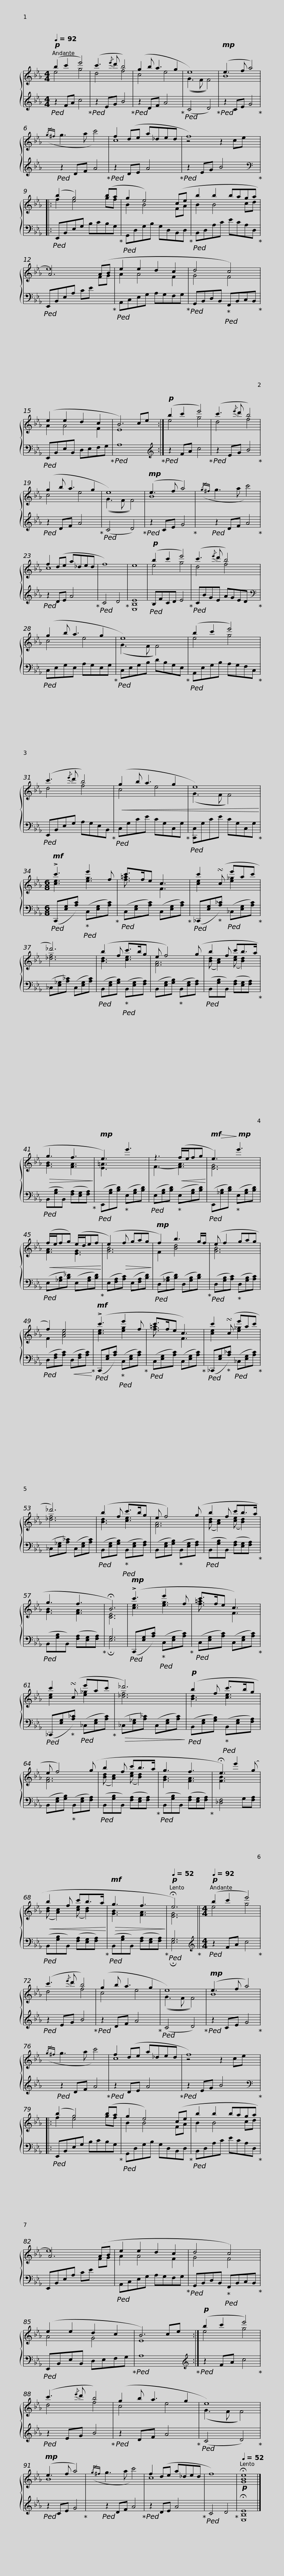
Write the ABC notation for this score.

X:1
%%score { ( 1 2 4 ) | ( 3 5 ) }
L:1/8
Q:1/4=92
M:4/4
I:linebreak $
K:Eb
V:1 treble
V:2 treble
V:4 treble
V:3 treble
V:5 treble
V:1
!p! (b2 c'2 e'4) | (c'3{/e'} d' b4) | (g2 b a3 g2 | e8) |$!mp! (e3 f a4) | %5
({/g^f} g3 a c'4) | f2 (de a_ded | f8) |:$ (b2 g4) (ba | g2 e4) (ce | %10
 b2 b2 baga | A6) (AB |$ e2 e2 d2 c2 | d4 c4) | (e2 e2 d2 c2 | %15
 B6) ce :|$!p! (b2 c'2 e'4) | (c'3{/e'} d' b4) | (g2 b a3 g2 | e8) |$ %20
!mp! (e3 f a4) |({/g^f} g3 a c'4) | f2 (de a_ded | f8) | e8 |$ %25
!p! (b2 c'2 e'4) | (c'3{/e'} d' b4) | (g2 b a3 g2 | e8) |$ (b2 c'2 e'4) | %30
 (c'3{/e'} d' b4) |!<(! (g2 b a3 g2 | e8)!<)! |$[M:6/8]!mf! !>!c'3 e'2 f | c'>fe c3 | %35
 c'2 (!turn!c e'ac' | _d'6) |$ (b2 f c'>bg | e f4) (g | b2 f c'b>a | %40
!>(! g3 f3!>)! |$!mp! e3) e'3 | z3!<(! (f/e/fg!<)! |!mf!!>(! e3)!>)!!mp! e'3 |!<(! (f/e/fg) (e/d/ef!<)! |$ %45
 (e2)!>(! f gag!>)! |!mp! f2) b3 g/f/ | (e f2 gag | f2) e4 |$!mf! (!>!c'3 e'2 f | %50
 c'>fe c3) | c'2 (!turn!c e'ac' | _d'6) |$ (b2 f c'>bg | e f4) (g | %55
 b2 f c'b>a | g3 f3 | !fermata!B6) |$!mp! (!>!c'3 e'2 f | c'>fe c3) | %60
 c'2 (!turn!c e'ac' | _d'6) |$!p! (b2 f c'>bg | e f4) (g | b2 f c'b>a | %65
 g3 f3 |$ !fermata!e3) e'2 (g |!<(! b2 f c'b>a!<)! |!mf!!>(! g3 f3!>)! |[Q:1/4=52]!p! !fermata!e6) ||$ %70
[M:4/4][Q:1/4=92]!p! (b2 c'2 e'4) | (c'3{/e'} d' b4) | (g2 b a3 g2 | e8) |$!mp! (e3 f a4) | %75
({/g^f} g3 a c'4) | f2 (de a_ded | f8) |:$ (b2 g4) (ba | g2 e4) (ce | %80
 b2 b2 baga | A6) (AB |$ e2 e2 d2 c2 | d4 c4) | (e2 e2 d2 c2 | %85
 B6) ce :|$!p! (b2 c'2 e'4) | (c'3{/e'} d' b4) | (g2 b a3 g2 | e8) |$ %90
!mp! (e3 f a4) |({/g^f} g3 a c'4) | f2 (de a_ded | f8) |[Q:1/4=52]!p! !fermata![GBe]8 |] %95
V:2
 e4 g4 | d4 f4 | c4 e4 | ((G3 F F4)) |$ B8 | %5
 x8 | c8 | z4 z2 ce |:$ f2 e4 gf | B2 B4 FA | %10
 B2 B4 cd | e8 |$ A2 A4 F2 | G4 F4 | A2 A4 F2 | %15
 E8 :|$ e4 g4 | d4 f4 | c4 e4 | ((G3 F F4)) |$ %20
 B8 | x8 | c8 | x8 | x8 |$ %25
 e4 g4 | d4 f4 | c4 e4 | ((G3 F F4)) |$ e4 g4 | %30
 d4 f4 | c4 e4 | ((G3 F F4)) |$[M:6/8] [ce]3 [eg]3 | [f=a]3/2 x3/2 F3 | %35
 [ce]2 x [e_g]2 x | [_df]6 |$ [Bd]3 [ce]3 | [FA]6 | ([Bd] [Ac]2) ([ce] [Bd]2) | %40
 [GB]3 [FA]3 |$ [E=A]3 x3 | F3- [FA]3 | [EG]6 | [FA]3 [EG]3 |$ %45
 [GB]6 | F2 [Bd]4 | [GB]6 | F2 [Ac]4 |$ [ce]3 [eg]2 x | %50
 [f=a]3/2 x3/2 F3 | [ce]2 x [e_g]2 x | [_df]6 |$ [Bd]3 [ce]3 | [FA]6 | %55
 ([Bd] [Ac]2) ([ce] [Bd]2) | [GB]3 [FA]3 | [CE]6 |$ [ce]3 [eg]3 | [f=a]3/2 x3/2 F3 | %60
 [ce]2 x [e_g]2 x | [_df]6 |$ [Bd]3 [ce]3 | [FA]6 | ([Bd] [Ac]2) ([ce] [Bd]2) | %65
 [GB]3 [FA]3 |$ [FB]3 x3 | ([Bd] [Ac]2) ([ce] [Bd]2) | [GB]3 [FA]3 | [EG]6 ||$ %70
[M:4/4] e4 g4 | d4 f4 | c4 e4 | ((G3 F F4)) |$ B8 | %75
 x8 | c8 | z4 z2 ce |:$ f2 e4 gf | B2 B4 FA | %80
 B2 B4 cd | e8 |$ A2 A4 F2 | G4 F4 | A4 G4 | %85
 E8 :|$ e4 g4 | d4 f4 | c4 e4 | ((G3 F F4)) |$ %90
 B8 | x8 | c8 | x8 | x8 |] %95
V:3
!ped! z2 FA c4!ped-up! |!ped! z2 EG B4!ped-up! |!ped! z2 DF A4!ped-up! |!ped! (C4 D4)!ped-up! |$!ped! z2 CE G4!ped-up! | %5
!ped! z2 DF A4!ped-up! |!ped! z2 DE A4!ped-up! |!ped! z2 EG B4!ped-up! |:$[K:bass]!ped! E,,B,,E,G, B,CB,G,!ped-up! |!ped! G,,D,G,B, G,D,B,,D,!ped-up! | %10
!ped! B,,D,A,C ECA,D,!ped-up! |!ped! E,,B,,E,A, CExx!ped-up! |$!ped! A,,C,E,G, A,G,F,G,!ped-up! |!ped! G,,B,,D,B,,!ped-up!!ped! F,,B,,C,B,,!ped-up! |!ped! E,,B,,E,B,, D,E,F,G,!ped-up! | %15
!ped! A,8!ped-up! :|$[K:treble]!ped! z2 FA c4!ped-up! |!ped! z2 EG B4!ped-up! |!ped! z2 DF A4!ped-up! |!ped! (C4 D4)!ped-up! |$ %20
!ped! z2 CE G4!ped-up! |!ped! z2 DF A4!ped-up! |!ped! z2 DE A4!ped-up! |!ped! C4 D4!ped-up! | [E,B,E]8 |$ %25
!ped! B,FCD E4!ped-up! |!ped! CBGE AGED!ped-up! |[K:bass]!ped! C,E,G,E, A,G,E,G,!ped-up! |!ped! C,E,G,B, DB,G,E,!ped-up! |$!ped! A,,E,G,B, A,G,F,C,!ped-up! | %30
!ped! E,,B,,E,G, A,G,E,B,,!ped-up! |!ped! C,G,CE CG,C,G,!ped-up! |!ped! [C,,C,]G,CE CG,C,G,!ped-up! |$[M:6/8]!ped! (C,,[E,G,][A,C])!ped-up!!ped! (C,[E,G,][A,C])!ped-up! |!ped! (C,[E,G,][A,C]) (C,[E,G,][A,C])!ped-up! | %35
!ped! (_C,,[E,G,]!ped-up![A,_C])!ped! (_C,[E,G,][A,C])!ped-up! | (_C,[E,_G,][A,_C]) (C,[E,G,][A,C]) |$!ped! (B,,[E,G,][G,B,])!ped-up!!ped! (B,,[E,G,][F,A,]) | (B,,[E,G,][G,B,])!ped-up! (B,,[E,G,][F,A,]) |!ped! (B,,[G,B,]B,,) ([F,A,][E,G,][F,A,])!ped-up! | %40
!ped! (B,,[G,B,]B,,) ([F,A,][E,G,][F,A,])!ped-up! |$!ped! (E,,[G,B,][B,D])!ped-up! (E,[G,B,][B,D]) |!ped! (E,[G,B,][B,D])!ped-up! (E,[G,B,][B,D]) |!ped! (E,,[_G,B,][B,D])!ped-up! (E,[G,B,][B,D]) |!ped! (E,[_G,B,][B,_D]) (E,[G,B,][B,D])!ped-up! |$ %45
 (E,[F,A,][A,C]) (E,[F,A,][B,D]) |!ped! (D,[_G,B,][B,D]) (D,[G,B,][B,D])!ped-up! |!ped! (D,[G,B,][A,C])!ped-up! (D,[G,B,][A,C]) |!ped! (D,[F,A,][A,C])!<(! (D,[F,A,][A,C])!ped-up!!<)! |$!ped! (C,,[E,G,][A,C])!ped-up!!ped! (C,[E,G,][A,C])!ped-up! | %50
!ped! (C,[E,G,][A,C]) (C,[E,G,][A,C])!ped-up! |!ped! (_C,,[E,G,]!ped-up![A,_C])!ped! (_C,[E,G,][A,C])!ped-up! | (_C,[E,_G,][A,_C]) (C,[E,G,][A,C]) |$!ped! (B,,[E,G,][G,B,])!ped-up!!ped! (B,,[E,G,][F,A,]) | (B,,[E,G,][G,B,])!ped-up! (B,,[E,G,][F,A,]) | %55
!ped! (B,,[G,B,]B,,) ([F,A,][E,G,][F,A,])!ped-up! |!ped! (B,,[G,B,]B,,) ([F,A,][E,G,][F,A,])!ped-up! | G,6 |$!ped! (C,,[E,G,][A,C])!ped-up!!ped! (C,[E,G,][A,C])!ped-up! |!ped! (C,[E,G,][A,C]) (C,[E,G,][A,C])!ped-up! | %60
!ped! (_C,,[E,G,]!ped-up![A,_C])!ped! (_C,[E,G,][A,C])!ped-up! |!>(! (_C,[E,_G,][A,_C]) (C,[E,G,][A,C])!>)! |$!ped! (B,,[E,G,][G,B,])!ped-up!!ped! (B,,[E,G,][F,A,]) | (B,,[E,G,][G,B,])!ped-up! (B,,[E,G,][F,A,]) |!ped! (B,,[G,B,]B,,) ([F,A,][E,G,][F,A,])!ped-up! | %65
!ped! (B,,[G,B,]B,,) ([F,A,][E,G,][F,A,])!ped-up! |$ [_D,F,]4 G,[F,A,] |!ped! (B,,[G,B,]B,,) ([F,A,][E,G,][F,A,])!ped-up! |!ped! (B,,[G,B,]B,,) ([F,A,][E,G,][F,A,])!ped-up! |!ped! G,6!ped-up! ||$ %70
[M:4/4][K:treble]!ped! z2 FA c4!ped-up! |!ped! z2 EG B4!ped-up! |!ped! z2 DF A4!ped-up! |!ped! (C4 D4)!ped-up! |$!ped! z2 CE G4!ped-up! | %75
!ped! z2 DF A4!ped-up! |!ped! z2 DE A4!ped-up! |!ped! z2 EG B4!ped-up! |:$[K:bass]!ped! E,,B,,E,G, B,CB,G,!ped-up! |!ped! G,,D,G,B, G,D,B,,D,!ped-up! | %80
!ped! B,,D,A,C ECA,D,!ped-up! | E,,B,,E,A, CExx |$!ped! A,,C,E,G, A,G,F,G,!ped-up! |!ped! G,,B,,D,B,,!ped-up!!ped! F,,B,,C,B,,!ped-up! |!ped! E,,B,,E,B,, D,E,F,G,!ped-up! | %85
!ped! A,8!ped-up! :|$[K:treble]!ped! z2 FA c4!ped-up! |!ped! z2 EG B4!ped-up! |!ped! z2 DF A4!ped-up! |!ped! (C4 D4)!ped-up! |$ %90
!ped! z2 CE G4!ped-up! |!ped! z2 DF A4!ped-up! |!ped! z2 DE A4!ped-up! |!ped! C4 D4!ped-up! | !fermata![E,B,E]8 |] %95
V:4
 x8 | x8 | x8 | x8 |$ x8 | %5
 x8 | x8 | x8 |:$ x8 | x8 | %10
 x8 | x6 FG |$ x8 | x8 | x8 | %15
 x8 :|$ x8 | x8 | x8 | x8 |$ %20
 x8 | x8 | x8 | x8 | x8 |$ %25
 x8 | x8 | x8 | x8 |$ x8 | %30
 x8 | x8 | x8 |$[M:6/8] x6 | x6 | %35
 x6 | x6 |$ x6 | x6 | x6 | %40
 x6 |$ x6 | x6 | x6 | x6 |$ %45
 x6 | x6 | x6 | x6 |$ x6 | %50
 x6 | x6 | x6 |$ x6 | x6 | %55
 x6 | x6 | x6 |$ x6 | x6 | %60
 x6 | x6 |$ x6 | x6 | x6 | %65
 x6 |$ x6 | x6 | x6 | x6 ||$ %70
[M:4/4] x8 | x8 | x8 | x8 |$ x8 | %75
 x8 | x8 | x8 |:$ x8 | x8 | %80
 x8 | x6 FG |$ x8 | x8 | x8 | %85
 x8 :|$ x8 | x8 | x8 | x8 |$ %90
 x8 | x8 | x8 | x8 | x8 |] %95
V:5
 x8 | x8 | x8 | x8 |$ x8 | %5
 x8 | x8 | x8 |:$[K:bass] x8 | x8 | %10
 x8 | x8 |$ x8 | x8 | x8 | %15
 x8 :|$[K:treble] x8 | x8 | x8 | x8 |$ %20
 x8 | x8 | x8 | x8 | x8 |$ %25
 x8 | x8 |[K:bass] x8 | x8 |$ x8 | %30
 x8 | x8 | x8 |$[M:6/8] x6 | x6 | %35
 x6 | x6 |$ x6 | x6 | x6 | %40
 x6 |$ x6 | x6 | x6 | x6 |$ %45
 x6 | x6 | x6 | x6 |$ x6 | %50
 x6 | x6 | x6 |$ x6 | x6 | %55
 x6 | x6 | !fermata!E,6 |$ x6 | x6 | %60
 x6 | x6 |$ x6 | x6 | x6 | %65
 x6 |$ x6 | x6 | x6 | !fermata!E,6 ||$ %70
[M:4/4][K:treble] x8 | x8 | x8 | x8 |$ x8 | %75
 x8 | x8 | x8 |:$[K:bass] x8 | x8 | %80
 x8 | x8 |$ x8 | x8 | x8 | %85
 x8 :|$[K:treble] x8 | x8 | x8 | x8 |$ %90
 x8 | x8 | x8 | x8 | x8 |] %95
